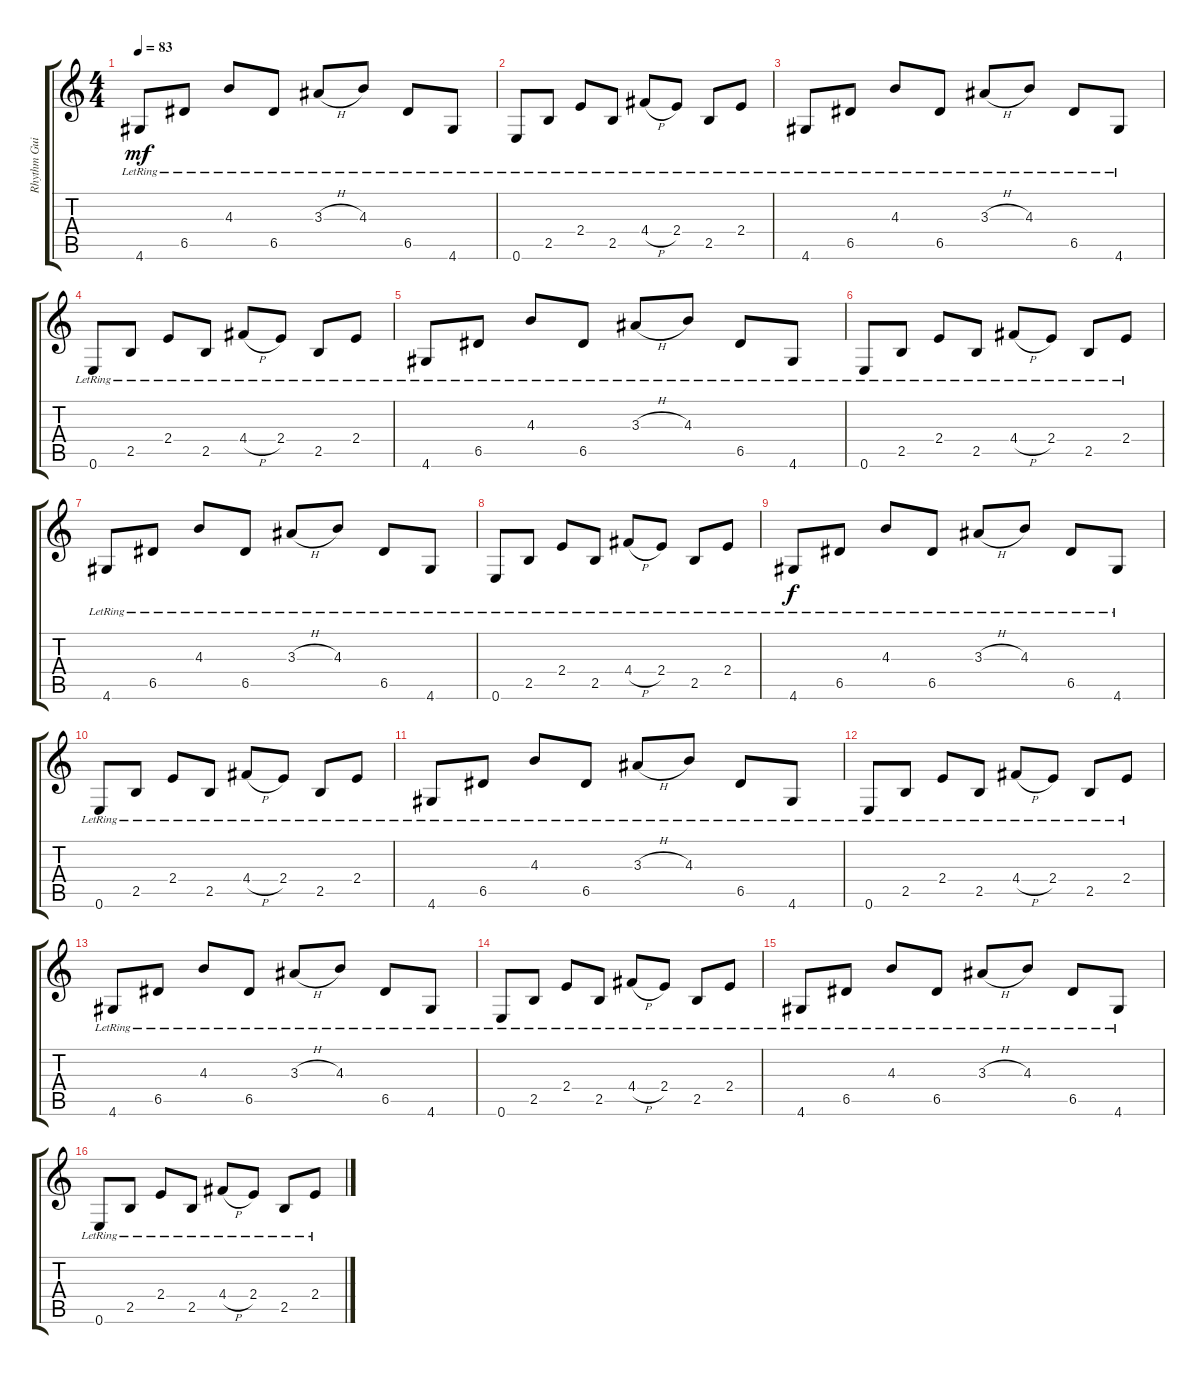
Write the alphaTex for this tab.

\track ("Rhythm Guit" "Rhythm Gui") {instrument electricguitarjazz}
\staff {score tabs}
\tuning (E4 B3 G3 D3 A2 E2) {hide}
\ts (4 4)
\tempo 83
\clef g2
\ks c
4.6{lr}.8{dy mf} 6.5{lr}.8 4.3{lr}.8 6.5{lr}.8 3.3{h lr}.8 4.3{lr}.8 6.5{lr}.8 4.6{lr}.8 |
0.6{lr}.8 2.5{lr}.8 2.4{lr}.8 2.5{lr}.8 4.4{h lr}.8 2.4{lr}.8 2.5{lr}.8 2.4{lr}.8 |
4.6{lr}.8 6.5{lr}.8 4.3{lr}.8 6.5{lr}.8 3.3{h lr}.8 4.3{lr}.8 6.5{lr}.8 4.6{lr}.8 |
0.6{lr}.8 2.5{lr}.8 2.4{lr}.8 2.5{lr}.8 4.4{h lr}.8 2.4{lr}.8 2.5{lr}.8 2.4{lr}.8 |
4.6{lr}.8 6.5{lr}.8 4.3{lr}.8 6.5{lr}.8 3.3{h lr}.8 4.3{lr}.8 6.5{lr}.8 4.6{lr}.8 |
0.6{lr}.8 2.5{lr}.8 2.4{lr}.8 2.5{lr}.8 4.4{h lr}.8 2.4{lr}.8 2.5{lr}.8 2.4{lr}.8 |
4.6{lr}.8 6.5{lr}.8 4.3{lr}.8 6.5{lr}.8 3.3{h lr}.8 4.3{lr}.8 6.5{lr}.8 4.6{lr}.8 |
0.6{lr}.8 2.5{lr}.8 2.4{lr}.8 2.5{lr}.8 4.4{h lr}.8 2.4{lr}.8 2.5{lr}.8 2.4{lr}.8 |
4.6{lr}.8{dy f} 6.5{lr}.8 4.3{lr}.8 6.5{lr}.8 3.3{h lr}.8 4.3{lr}.8 6.5{lr}.8 4.6{lr}.8 |
0.6{lr}.8 2.5{lr}.8 2.4{lr}.8 2.5{lr}.8 4.4{h lr}.8 2.4{lr}.8 2.5{lr}.8 2.4{lr}.8 |
4.6{lr}.8 6.5{lr}.8 4.3{lr}.8 6.5{lr}.8 3.3{h lr}.8 4.3{lr}.8 6.5{lr}.8 4.6{lr}.8 |
0.6{lr}.8 2.5{lr}.8 2.4{lr}.8 2.5{lr}.8 4.4{h lr}.8 2.4{lr}.8 2.5{lr}.8 2.4{lr}.8 |
4.6{lr}.8 6.5{lr}.8 4.3{lr}.8 6.5{lr}.8 3.3{h lr}.8 4.3{lr}.8 6.5{lr}.8 4.6{lr}.8 |
0.6{lr}.8 2.5{lr}.8 2.4{lr}.8 2.5{lr}.8 4.4{h lr}.8 2.4{lr}.8 2.5{lr}.8 2.4{lr}.8 |
4.6{lr}.8 6.5{lr}.8 4.3{lr}.8 6.5{lr}.8 3.3{h lr}.8 4.3{lr}.8 6.5{lr}.8 4.6{lr}.8 |
0.6{lr}.8 2.5{lr}.8 2.4{lr}.8 2.5{lr}.8 4.4{h lr}.8 2.4{lr}.8 2.5{lr}.8 2.4{lr}.8
